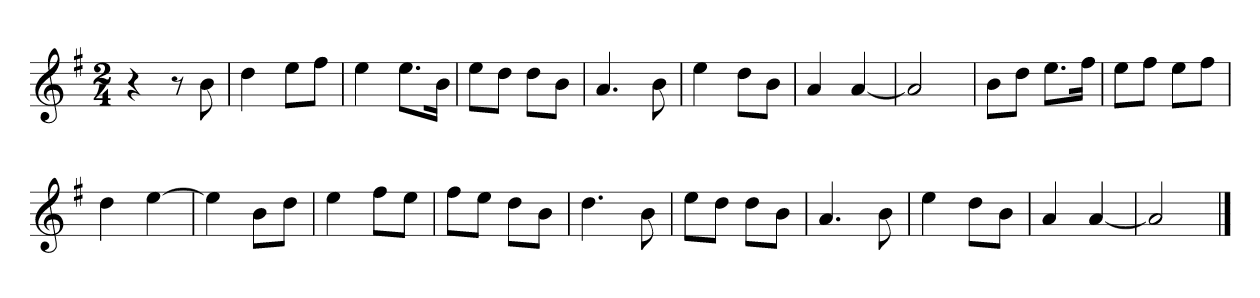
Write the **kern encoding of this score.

**kern
*part1
*staff1
*clefG2
*k[f#]
*M2/4
=1
4r
8r
8b
=
4dd
8ee\L
8ff#\J
=
4ee
8.ee\L
16b\Jk
=
8ee\L
8dd\J
8dd\L
8b\J
=
4.a
8b
=
4ee
8dd\L
8b\J
=
4a
[4a
=
2a]
=
8b\L
8dd\J
8.ee\L
16ff#\Jk
=
8ee\L
8ff#\J
8ee\L
8ff#\J
=
4dd
[4ee
=
4ee]
8b\L
8dd\J
=
4ee
8ff#\L
8ee\J
=
8ff#\L
8ee\J
8dd\L
8b\J
=
4.dd
8b
=
8ee\L
8dd\J
8dd\L
8b\J
=
4.a
8b
=
4ee
8dd\L
8b\J
=
4a
[4a
=
2a]
==
*-
